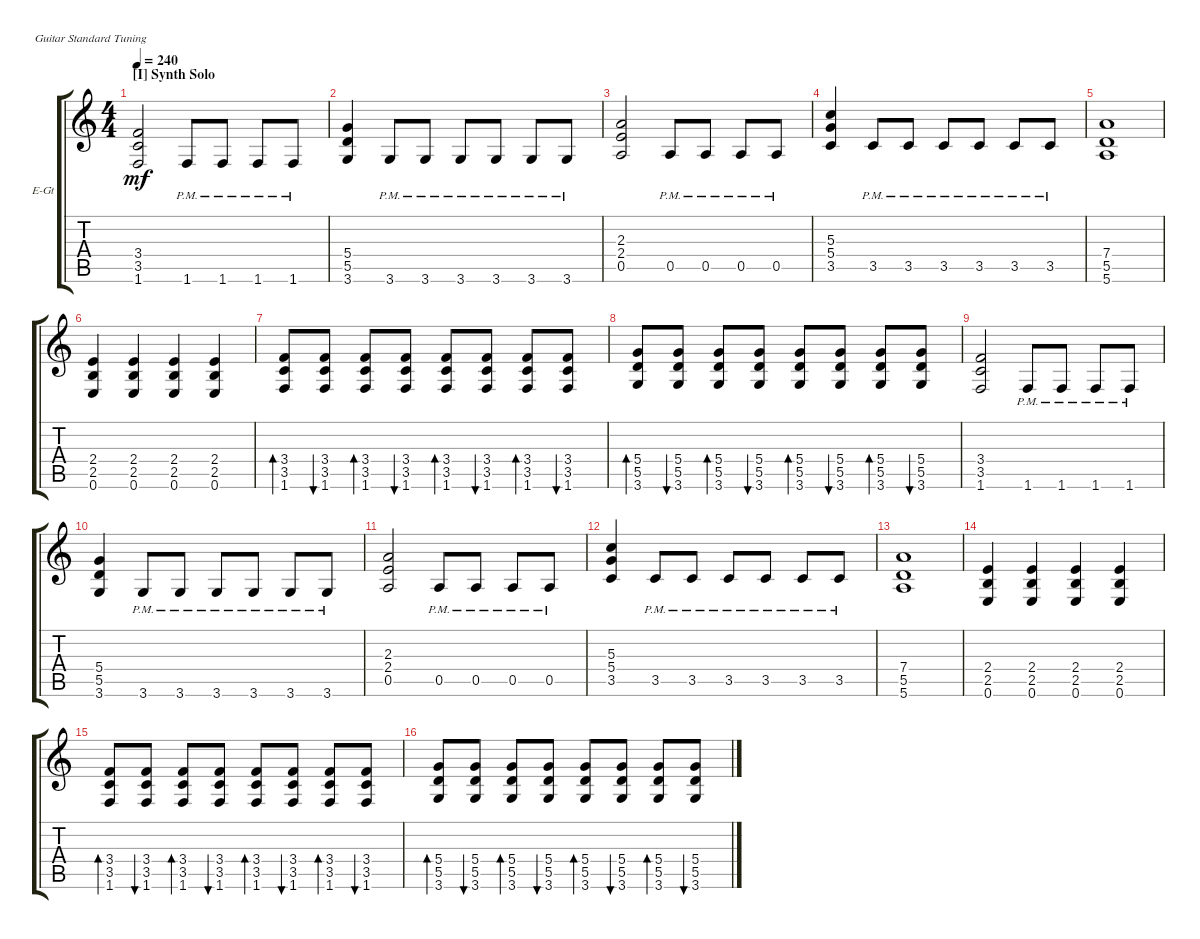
\defaultSystemsLayout 4
\bracketExtendMode groupsimilarinstruments
\firstSystemTrackNameOrientation horizontal
\otherSystemsTrackNameOrientation horizontal
\track ("Rhythm 5ths/Etc" "E-Gt") {instrument distortionguitar}
\staff {score tabs}
\tuning (E4 B3 G3 D3 A2 E2)
\ts (4 4)
\section ("I" "Synth Solo")
\tempo 240
\clef g2
\scale
0.333333
\ks c
(1.6 3.5 3.4).2{dy mf} 1.6{pm}.8 1.6{pm}.8 1.6{pm}.8 1.6{pm}.8 |
\scale
0.333333 (3.6 5.5 5.4).4 3.6{pm}.8 3.6{pm}.8 3.6{pm}.8 3.6{pm}.8 3.6{pm}.8 3.6{pm}.8 |
\scale
0.333333 (0.5 2.4 2.3).2 0.5{pm}.8 0.5{pm}.8 0.5{pm}.8 0.5{pm}.8 |
\scale
0.333333 (3.5 5.4 5.3).4 3.5{pm}.8 3.5{pm}.8 3.5{pm}.8 3.5{pm}.8 3.5{pm}.8 3.5{pm}.8 |
\scale
0.333333 (5.6 5.5 7.4).1 |
\scale
0.333333 (0.6 2.5 2.4).4 (0.6 2.5 2.4).4 (0.6 2.5 2.4).4 (0.6 2.5 2.4).4 |
\scale
0.333333 (1.6 3.5 3.4).8{bd 30} (1.6 3.5 3.4).8{bu 30} (1.6 3.5 3.4).8{bd 30} (1.6 3.5 3.4).8{bu 30} (1.6 3.5 3.4).8{bd 30} (1.6 3.5 3.4).8{bu 30} (1.6 3.5 3.4).8{bd 30} (1.6 3.5 3.4).8{bu 30} |
\scale
0.333333 (3.6 5.5 5.4).8{bd 30} (3.6 5.5 5.4).8{bu 30} (3.6 5.5 5.4).8{bd 30} (3.6 5.5 5.4).8{bu 30} (3.6 5.5 5.4).8{bd 30} (3.6 5.5 5.4).8{bu 30} (3.6 5.5 5.4).8{bd 30} (3.6 5.5 5.4).8{bu 30} |
\scale
0.333333 (1.6 3.5 3.4).2 1.6{pm}.8 1.6{pm}.8 1.6{pm}.8 1.6{pm}.8 |
\scale
0.333333 (3.6 5.5 5.4).4 3.6{pm}.8 3.6{pm}.8 3.6{pm}.8 3.6{pm}.8 3.6{pm}.8 3.6{pm}.8 |
\scale
0.333333 (0.5 2.4 2.3).2 0.5{pm}.8 0.5{pm}.8 0.5{pm}.8 0.5{pm}.8 |
\scale
0.333333 (3.5 5.4 5.3).4 3.5{pm}.8 3.5{pm}.8 3.5{pm}.8 3.5{pm}.8 3.5{pm}.8 3.5{pm}.8 |
\scale
0.333333 (5.6 5.5 7.4).1 |
\scale
0.333333 (0.6 2.5 2.4).4 (0.6 2.5 2.4).4 (0.6 2.5 2.4).4 (0.6 2.5 2.4).4 |
\scale
0.333333 (1.6 3.5 3.4).8{bd 30} (1.6 3.5 3.4).8{bu 30} (1.6 3.5 3.4).8{bd 30} (1.6 3.5 3.4).8{bu 30} (1.6 3.5 3.4).8{bd 30} (1.6 3.5 3.4).8{bu 30} (1.6 3.5 3.4).8{bd 30} (1.6 3.5 3.4).8{bu 30} |
\scale
0.333333 (3.6 5.5 5.4).8{bd 30} (3.6 5.5 5.4).8{bu 30} (3.6 5.5 5.4).8{bd 30} (3.6 5.5 5.4).8{bu 30} (3.6 5.5 5.4).8{bd 30} (3.6 5.5 5.4).8{bu 30} (3.6 5.5 5.4).8{bd 30} (3.6 5.5 5.4).8{bu 30}
